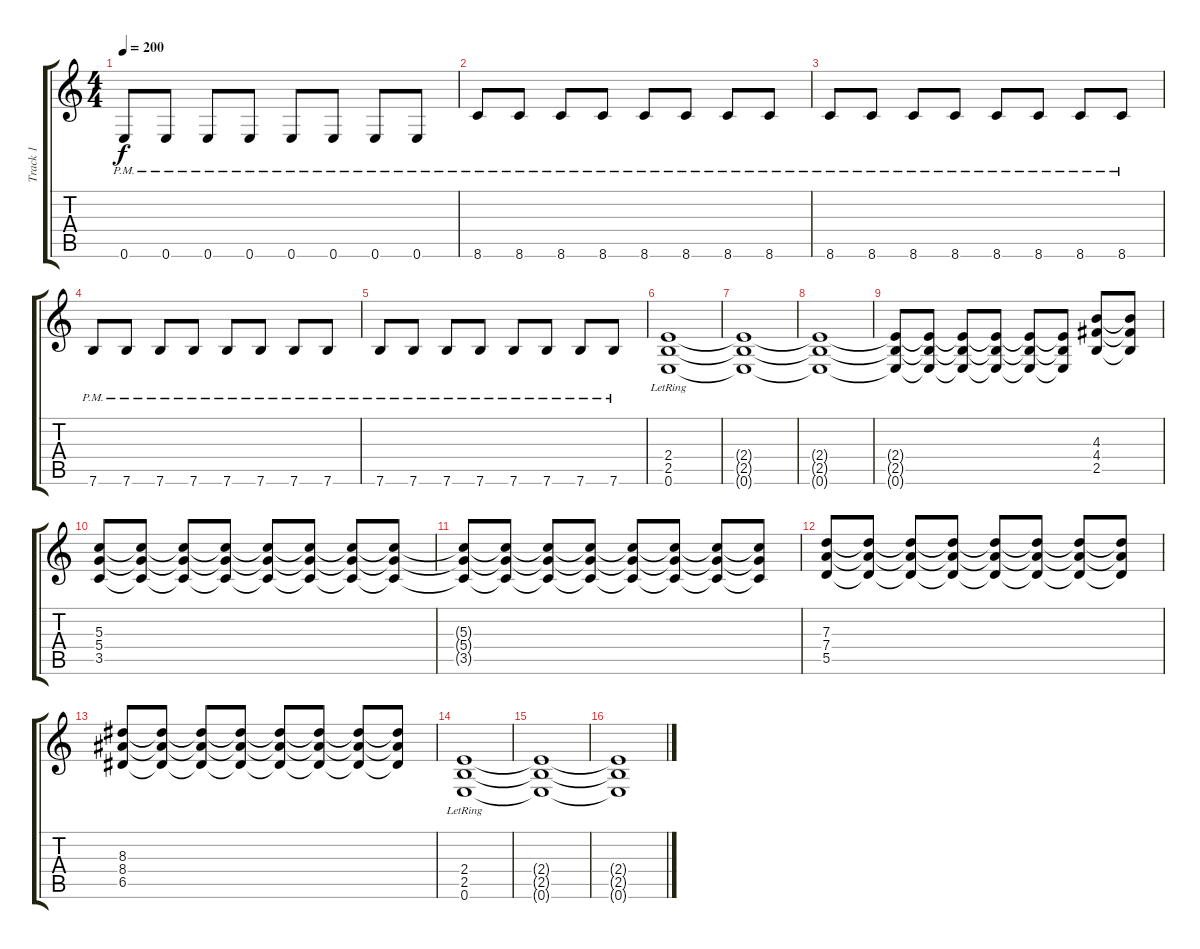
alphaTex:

\track ("Track 1" "Track 1") {instrument distortionguitar}
\staff {score tabs}
\tuning (E4 B3 G3 D3 A2 E2) {hide}
\ts (4 4)
\tempo 200
\clef g2
\ks c
0.6{pm}.8{dy f} 0.6{pm}.8 0.6{pm}.8 0.6{pm}.8 0.6{pm}.8 0.6{pm}.8 0.6{pm}.8 0.6{pm}.8 |
8.6{pm}.8 8.6{pm}.8 8.6{pm}.8 8.6{pm}.8 8.6{pm}.8 8.6{pm}.8 8.6{pm}.8 8.6{pm}.8 |
8.6{pm}.8 8.6{pm}.8 8.6{pm}.8 8.6{pm}.8 8.6{pm}.8 8.6{pm}.8 8.6{pm}.8 8.6{pm}.8 |
7.6{pm}.8 7.6{pm}.8 7.6{pm}.8 7.6{pm}.8 7.6{pm}.8 7.6{pm}.8 7.6{pm}.8 7.6{pm}.8 |
7.6{pm}.8 7.6{pm}.8 7.6{pm}.8 7.6{pm}.8 7.6{pm}.8 7.6{pm}.8 7.6{pm}.8 7.6{pm}.8 |
(2.4{lr} 2.5{lr} 0.6{lr}).1 |
(2.4{t} 2.5{t} 0.6{t}).1 |
(2.4{t} 2.5{t} 0.6{t}).1 |
(2.4{t} 2.5{t} 0.6{t}).8 (2.4{t} 2.5{t} 0.6{t}).8 (2.4{t} 2.5{t} 0.6{t}).8 (2.4{t} 2.5{t} 0.6{t}).8 (2.4{t} 2.5{t} 0.6{t}).8 (2.4{t} 2.5{t} 0.6{t}).8 (4.3 4.4 2.5).8 (4.3{t} 4.4{t} 2.5{t}).8 |
(5.3 5.4 3.5).8 (5.3{t} 5.4{t} 3.5{t}).8 (5.3{t} 5.4{t} 3.5{t}).8 (5.3{t} 5.4{t} 3.5{t}).8 (5.3{t} 5.4{t} 3.5{t}).8 (5.3{t} 5.4{t} 3.5{t}).8 (5.3{t} 5.4{t} 3.5{t}).8 (5.3{t} 5.4{t} 3.5{t}).8 |
(5.3{t} 5.4{t} 3.5{t}).8 (5.3{t} 5.4{t} 3.5{t}).8 (5.3{t} 5.4{t} 3.5{t}).8 (5.3{t} 5.4{t} 3.5{t}).8 (5.3{t} 5.4{t} 3.5{t}).8 (5.3{t} 5.4{t} 3.5{t}).8 (5.3{t} 5.4{t} 3.5{t}).8 (5.3{t} 5.4{t} 3.5{t}).8 |
(7.3 7.4 5.5).8 (7.3{t} 7.4{t} 5.5{t}).8 (7.3{t} 7.4{t} 5.5{t}).8 (7.3{t} 7.4{t} 5.5{t}).8 (7.3{t} 7.4{t} 5.5{t}).8 (7.3{t} 7.4{t} 5.5{t}).8 (7.3{t} 7.4{t} 5.5{t}).8 (7.3{t} 7.4{t} 5.5{t}).8 |
(8.3 8.4 6.5).8 (8.3{t} 8.4{t} 6.5{t}).8 (8.3{t} 8.4{t} 6.5{t}).8 (8.3{t} 8.4{t} 6.5{t}).8 (8.3{t} 8.4{t} 6.5{t}).8 (8.3{t} 8.4{t} 6.5{t}).8 (8.3{t} 8.4{t} 6.5{t}).8 (8.3{t} 8.4{t} 6.5{t}).8 |
(2.4{lr} 2.5{lr} 0.6{lr}).1 |
(2.4{t} 2.5{t} 0.6{t}).1 |
(2.4{t} 2.5{t} 0.6{t}).1
